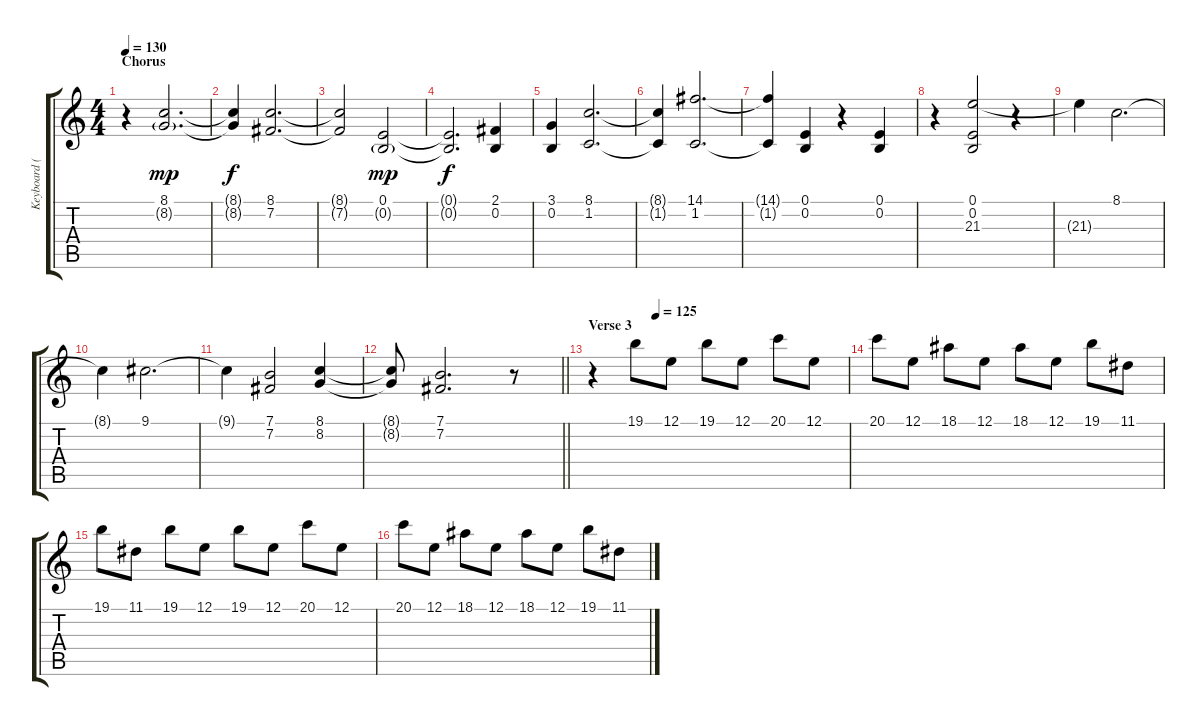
\track ("Keyboard (Piano)" "Keyboard (") {instrument acousticgrandpiano}
\staff {score tabs}
\tuning (E4 B3 G3 D3 A2 E2) {hide}
\ts (4 4)
\section ("" "Chorus")
\tempo 130
\clef g2
\ks c
r.4{dy f} (8.1 8.2{g}).2{d dy mp instrument pad4choir} |
(8.1{t} 8.2{t}).4{dy f} (8.1 7.2).2{d} |
(8.1{t} 7.2{t}).2 (0.1 0.2{g}).2{dy mp} |
(0.1{t} 0.2{t}).2{d dy f} (2.1 0.2).4 |
(3.1 0.2).4 (8.1 1.2).2{d} |
(8.1{t} 1.2{t}).4 (14.1 1.2).2{d} |
(14.1{t} 1.2{t}).4 (0.1 0.2).4 r.4 (0.1 0.2).4 |
r.4 (0.1 0.2 21.3).2 r.4 |
21.3{t}.4 8.1.2{d} |
8.1{t}.4 9.1.2{d} |
9.1{t}.4 (7.1 7.2).2 (8.1 8.2).4 |
\barLineRight lightlight
(8.1{t} 8.2{t}).8 (7.1 7.2).2{d} r.8 |
\section ("" "Verse 3")
\tempo (125 0.25)
r.4 19.1.8{instrument acousticgrandpiano} 12.1.8 19.1.8 12.1.8 20.1.8 12.1.8 |
20.1.8 12.1.8 18.1.8 12.1.8 18.1.8 12.1.8 19.1.8 11.1.8 |
19.1.8 11.1.8 19.1.8 12.1.8 19.1.8 12.1.8 20.1.8 12.1.8 |
20.1.8 12.1.8 18.1.8 12.1.8 18.1.8 12.1.8 19.1.8 11.1.8
